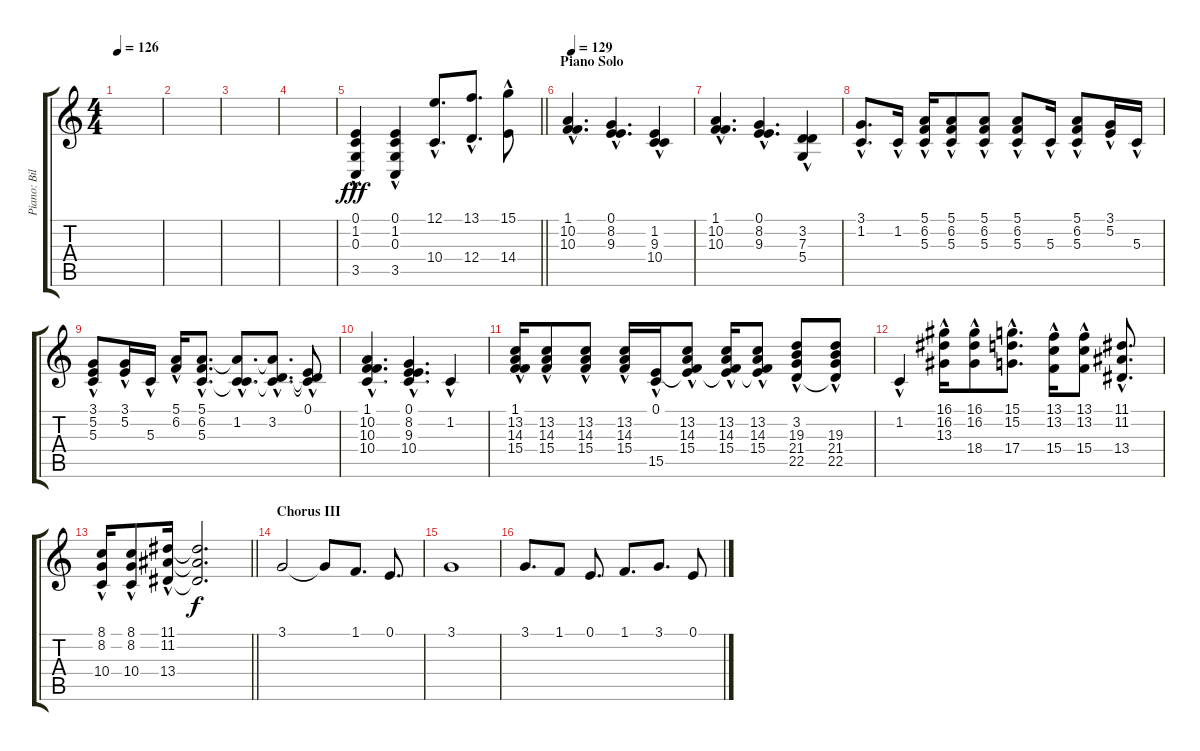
\track ("Piano: Billy" "Piano: Bil") {instrument acousticgrandpiano}
\staff {score tabs}
\tuning (E4 B3 G3 D3 A2 E2) {hide}
\ts (4 4)
\tempo 126
\clef g2
\ks c
|
|
|
|
\barLineRight lightlight
(0.1{hac} 1.2{hac} 0.3{hac} 3.5{hac}).4{dy fff} (0.1{hac} 1.2{hac} 0.3{hac} 3.5{hac}).4 (12.1{hac} 10.4{hac}).8{d} (13.1{hac} 12.4{hac}).8{d} (15.1{hac} 14.4{hac}).8 |
\section ("" "Piano Solo")
\tempo 129
(1.1{hac} 10.2{hac} 10.3{hac}).4{d} (0.1{hac} 8.2{hac} 9.3{hac}).4{d} (1.2{hac} 9.3{hac} 10.4{hac}).4 |
(1.1{hac} 10.2{hac} 10.3{hac}).4{d} (0.1{hac} 8.2{hac} 9.3{hac}).4{d} (3.2{hac} 7.3{hac} 5.4{hac}).4 |
(3.1{hac} 1.2{hac}).8{d} 1.2{hac}.16 (5.1{hac} 6.2{hac} 5.3{hac}).16 (5.1{hac} 6.2{hac} 5.3{hac}).8 (5.1{hac} 6.2{hac} 5.3{hac}).8 (5.1{hac} 6.2{hac} 5.3{hac}).8 5.3{hac}.16 (5.1{hac} 6.2{hac} 5.3{hac}).8 (3.1{hac} 5.2{hac}).16 5.3{hac}.16 |
(3.1{hac} 5.2{hac} 5.3{hac}).8 (3.1{hac} 5.2{hac}).16 5.3{hac}.16 (5.1{hac} 6.2{hac}).16 (5.1{hac} 6.2{hac} 5.3{hac}).8{d} (5.1{t} 1.2{hac} 5.3{t}).8{d} (5.1{t} 3.2{hac} 5.3{t}).8{d} (0.1{hac} 3.2{t} 5.3{t}).8 |
(1.1{hac} 10.2{hac} 10.3{hac} 10.4{hac}).4{d} (0.1{hac} 8.2{hac} 9.3{hac} 10.4{hac}).4{d} 1.2{hac}.4 |
(1.1{hac} 13.2{hac} 14.3{hac} 15.4{hac}).16 (13.2{hac} 14.3{hac} 15.4{hac}).8 (13.2{hac} 14.3{hac} 15.4{hac}).8 (13.2{hac} 14.3{hac} 15.4{hac}).16 (0.1{hac} 15.5{hac}).16 (0.1{t} 13.2{hac} 14.3{hac} 15.4{hac}).8 (0.1{t} 13.2{hac} 14.3{hac} 15.4{hac}).16 (0.1{t} 13.2{hac} 14.3{hac} 15.4{hac}).8 (3.2{hac} 19.3{hac} 21.4{hac} 22.5{hac}).8 (3.2{t} 19.3{hac} 21.4{hac} 22.5{hac}).8 |
1.2{hac}.4 (16.1{hac} 16.2{hac} 13.3{hac}).16 (16.1{hac} 16.2{hac} 18.4{hac}).8 (15.1{hac} 15.2{hac} 17.4{hac}).8{d} (13.1{hac} 13.2{hac} 15.4{hac}).16 (13.1{hac} 13.2{hac} 15.4{hac}).8 (11.1{hac} 11.2{hac} 13.4{hac}).8{d} |
\barLineRight lightlight
(8.1{hac} 8.2{hac} 10.4{hac}).16 (8.1{hac} 8.2{hac} 10.4{hac}).8 (11.1{hac} 11.2{hac} 13.4{hac}).16 (11.1{t} 11.2{t} 13.4{t}).2{d dy f} |
\section ("" "Chorus III")
3.1.2 3.1{t}.8 1.1.8{d} 0.1.8{d} |
3.1.1 |
3.1.8{d} 1.1.8 0.1.8{d} 1.1.8{d} 3.1.8{d} 0.1.8
